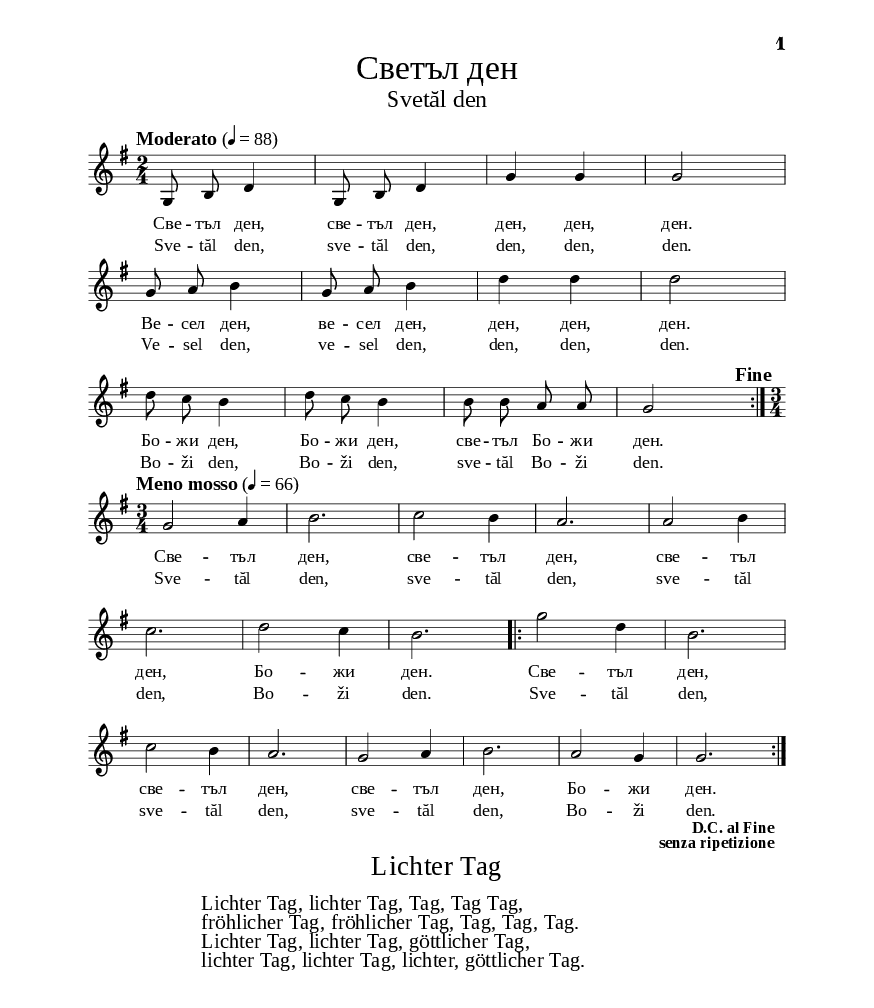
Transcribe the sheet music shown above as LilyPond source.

\version "2.24.3"

% include paper part and global functions
\include "include/globals.ily"

\bookpart {
    \label #'ref090
  \tocItem \markup "Светъл ден – Svetăl den "
  \include "include/bookpart-paper.ily"
  \score {
    \include "include/score-layout.ily"

    \new Voice \absolute  {
      \clef treble
      \key g \major
      \time 2/4
      \tempoFunc "Moderato" 4 "88"
      \autoBeamOff

        g8 b d'4 | g8 b d'4 | g'4 g' | g'2 |   \break

        g'8 a'8 b'4 |  g'8 a'8 b'4 | d''4 d''4 | d''2 | \break

        d''8 c'' b'4 | d''8 c'' b'4 | b'8 b'8 a'8 a'8 | \tempo "                    Fine" g'2
      \bar ":|." \break

      \time 3/4


      \tempoFunc "Meno mosso" 4 "66"


      g'2 a'4 | b'2. | c''2 b'4 | a'2. | a'2 b'4 | \break

      c''2. | d''2 c''4 | b'2.    \bar ".|:"
        g''2 d''4 | b'2. \break

        c''2 b'4 | a'2. | g'2 a'4 | b'2. | a'2 g'4 | g'2.|
      \bar ":|." \break

    }

    \addlyrics {
      Све -- тъл ден, све  -- тъл ден,
      ден, ден, ден.
      Ве -- сел ден, ве -- сел ден,
      ден, ден, ден.
      Бо -- жи ден, Бо -- жи ден,
      све -- тъл Бо -- жи ден.
      Све -- тъл ден, све -- тъл ден,
      све -- тъл ден, Бо -- жи ден.
      Све -- тъл ден, све -- тъл ден,
      све -- тъл ден, Бо -- жи ден.

    }
    \addlyrics {
      Sve -- tăl den, sve  -- tăl den,
      den, den, den.
      Ve -- sel den, ve -- sel den,
      den, den, den.
      Bo -- ži den, Bo -- ži den,
      sve -- tăl Bo -- ži den.
      Sve -- tăl den, sve -- tăl den,
      sve -- tăl den, Bo -- ži den.
      Sve -- tăl den, sve -- tăl den,
      sve -- tăl den, Bo -- ži den.

    }

    \header {
      title = \titleFunc "Светъл ден" "Svetăl den"
    }

    \midi{}

  } % score


\markup \dc-two "D.C. al Fine" " senza ripetizione"

  


  % include foreign translation(s) of the song
  \version "2.24.3"

\markup \fill-line { \fontsize #deTitleFontSize "Lichter Tag" }
\markup \null
\markup \null
\markup \fontsize #deCoupletFontSize {
  \hspace #14
  \override #`(baseline-skip . ,deCoupletBaselineSkip)

  \column {


  \line { " "Lichter Tag, lichter Tag, Tag, Tag Tag,}

  \line { " "fröhlicher Tag, fröhlicher Tag, Tag, Tag, Tag.}

  \line { " "Lichter Tag, lichter Tag, göttlicher Tag,}

  \line { " "lichter Tag, lichter Tag, lichter, göttlicher Tag.}

  }
}


} % bookpart
